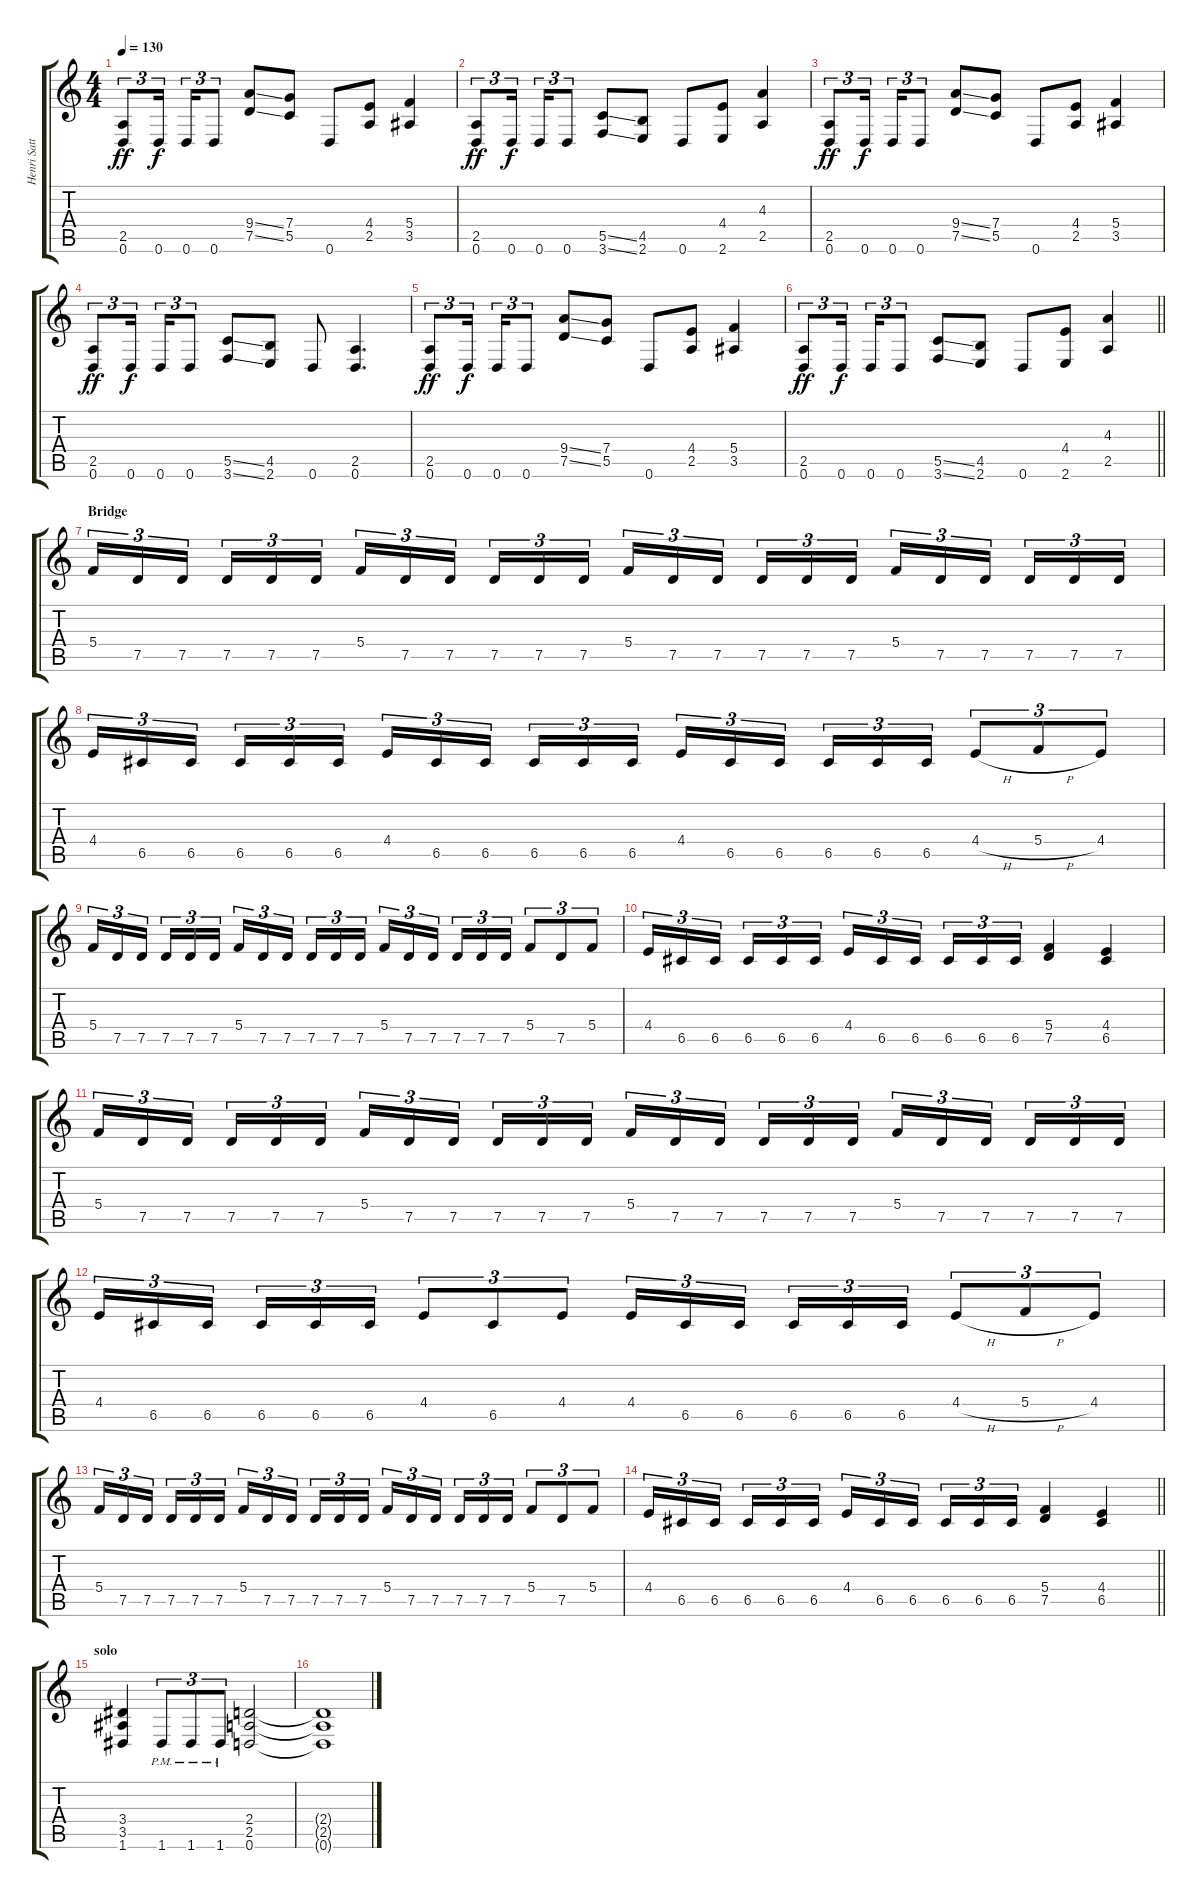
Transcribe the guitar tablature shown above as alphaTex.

\track ("Henri Sattler " "Henri Satt") {instrument overdrivenguitar}
\staff {score tabs}
\tuning (D4 A3 F3 C3 G2 D2) {hide}
\ts (4 4)
\tempo 130
\clef g2
\ks c
(2.5 0.6).8{tu (3 2) dy ff} 0.6.16{tu (3 2) dy f beam splitsecondary} 0.6.16{tu (3 2)} 0.6.8{tu (3 2)} (9.4{ss} 7.5{ss}).8 (7.4 5.5).8 0.6.8 (4.4 2.5).8 (5.4 3.5).4 |
(2.5 0.6).8{tu (3 2) dy ff} 0.6.16{tu (3 2) dy f beam splitsecondary} 0.6.16{tu (3 2)} 0.6.8{tu (3 2)} (5.5{ss} 3.6{ss}).8 (4.5 2.6).8 0.6.8 (4.4 2.6).8 (4.3 2.5).4 |
(2.5 0.6).8{tu (3 2) dy ff} 0.6.16{tu (3 2) dy f beam splitsecondary} 0.6.16{tu (3 2)} 0.6.8{tu (3 2)} (9.4{ss} 7.5{ss}).8 (7.4 5.5).8 0.6.8 (4.4 2.5).8 (5.4 3.5).4 |
(2.5 0.6).8{tu (3 2) dy ff} 0.6.16{tu (3 2) dy f beam splitsecondary} 0.6.16{tu (3 2)} 0.6.8{tu (3 2)} (5.5{ss} 3.6{ss}).8 (4.5 2.6).8 0.6.8 (2.5 0.6).4{d} |
(2.5 0.6).8{tu (3 2) dy ff} 0.6.16{tu (3 2) dy f beam splitsecondary} 0.6.16{tu (3 2)} 0.6.8{tu (3 2)} (9.4{ss} 7.5{ss}).8 (7.4 5.5).8 0.6.8 (4.4 2.5).8 (5.4 3.5).4 |
\barLineRight lightlight
(2.5 0.6).8{tu (3 2) dy ff} 0.6.16{tu (3 2) dy f beam splitsecondary} 0.6.16{tu (3 2)} 0.6.8{tu (3 2)} (5.5{ss} 3.6{ss}).8 (4.5 2.6).8 0.6.8 (4.4 2.6).8 (4.3 2.5).4 |
\section ("" "Bridge")
5.4.16{tu (3 2)} 7.5.16{tu (3 2)} 7.5.16{tu (3 2) beam splitsecondary} 7.5.16{tu (3 2)} 7.5.16{tu (3 2)} 7.5.16{tu (3 2)} 5.4.16{tu (3 2)} 7.5.16{tu (3 2)} 7.5.16{tu (3 2) beam splitsecondary} 7.5.16{tu (3 2)} 7.5.16{tu (3 2)} 7.5.16{tu (3 2)} 5.4.16{tu (3 2)} 7.5.16{tu (3 2)} 7.5.16{tu (3 2) beam splitsecondary} 7.5.16{tu (3 2)} 7.5.16{tu (3 2)} 7.5.16{tu (3 2)} 5.4.16{tu (3 2)} 7.5.16{tu (3 2)} 7.5.16{tu (3 2) beam splitsecondary} 7.5.16{tu (3 2)} 7.5.16{tu (3 2)} 7.5.16{tu (3 2)} |
4.4.16{tu (3 2)} 6.5.16{tu (3 2)} 6.5.16{tu (3 2) beam splitsecondary} 6.5.16{tu (3 2)} 6.5.16{tu (3 2)} 6.5.16{tu (3 2)} 4.4.16{tu (3 2)} 6.5.16{tu (3 2)} 6.5.16{tu (3 2) beam splitsecondary} 6.5.16{tu (3 2)} 6.5.16{tu (3 2)} 6.5.16{tu (3 2)} 4.4.16{tu (3 2)} 6.5.16{tu (3 2)} 6.5.16{tu (3 2) beam splitsecondary} 6.5.16{tu (3 2)} 6.5.16{tu (3 2)} 6.5.16{tu (3 2)} 4.4{h}.8{tu (3 2)} 5.4{h}.8{tu (3 2)} 4.4.8{tu (3 2)} |
5.4.16{tu (3 2)} 7.5.16{tu (3 2)} 7.5.16{tu (3 2) beam splitsecondary} 7.5.16{tu (3 2)} 7.5.16{tu (3 2)} 7.5.16{tu (3 2)} 5.4.16{tu (3 2)} 7.5.16{tu (3 2)} 7.5.16{tu (3 2) beam splitsecondary} 7.5.16{tu (3 2)} 7.5.16{tu (3 2)} 7.5.16{tu (3 2)} 5.4.16{tu (3 2)} 7.5.16{tu (3 2)} 7.5.16{tu (3 2) beam splitsecondary} 7.5.16{tu (3 2)} 7.5.16{tu (3 2)} 7.5.16{tu (3 2)} 5.4.8{tu (3 2)} 7.5.8{tu (3 2)} 5.4.8{tu (3 2)} |
4.4.16{tu (3 2)} 6.5.16{tu (3 2)} 6.5.16{tu (3 2) beam splitsecondary} 6.5.16{tu (3 2)} 6.5.16{tu (3 2)} 6.5.16{tu (3 2)} 4.4.16{tu (3 2)} 6.5.16{tu (3 2)} 6.5.16{tu (3 2) beam splitsecondary} 6.5.16{tu (3 2)} 6.5.16{tu (3 2)} 6.5.16{tu (3 2)} (5.4 7.5).4 (4.4 6.5).4 |
5.4.16{tu (3 2)} 7.5.16{tu (3 2)} 7.5.16{tu (3 2) beam splitsecondary} 7.5.16{tu (3 2)} 7.5.16{tu (3 2)} 7.5.16{tu (3 2)} 5.4.16{tu (3 2)} 7.5.16{tu (3 2)} 7.5.16{tu (3 2) beam splitsecondary} 7.5.16{tu (3 2)} 7.5.16{tu (3 2)} 7.5.16{tu (3 2)} 5.4.16{tu (3 2)} 7.5.16{tu (3 2)} 7.5.16{tu (3 2) beam splitsecondary} 7.5.16{tu (3 2)} 7.5.16{tu (3 2)} 7.5.16{tu (3 2)} 5.4.16{tu (3 2)} 7.5.16{tu (3 2)} 7.5.16{tu (3 2) beam splitsecondary} 7.5.16{tu (3 2)} 7.5.16{tu (3 2)} 7.5.16{tu (3 2)} |
4.4.16{tu (3 2)} 6.5.16{tu (3 2)} 6.5.16{tu (3 2) beam splitsecondary} 6.5.16{tu (3 2)} 6.5.16{tu (3 2)} 6.5.16{tu (3 2)} 4.4.8{tu (3 2)} 6.5.8{tu (3 2)} 4.4.8{tu (3 2)} 4.4.16{tu (3 2)} 6.5.16{tu (3 2)} 6.5.16{tu (3 2) beam splitsecondary} 6.5.16{tu (3 2)} 6.5.16{tu (3 2)} 6.5.16{tu (3 2)} 4.4{h}.8{tu (3 2)} 5.4{h}.8{tu (3 2)} 4.4.8{tu (3 2)} |
5.4.16{tu (3 2)} 7.5.16{tu (3 2)} 7.5.16{tu (3 2) beam splitsecondary} 7.5.16{tu (3 2)} 7.5.16{tu (3 2)} 7.5.16{tu (3 2)} 5.4.16{tu (3 2)} 7.5.16{tu (3 2)} 7.5.16{tu (3 2) beam splitsecondary} 7.5.16{tu (3 2)} 7.5.16{tu (3 2)} 7.5.16{tu (3 2)} 5.4.16{tu (3 2)} 7.5.16{tu (3 2)} 7.5.16{tu (3 2) beam splitsecondary} 7.5.16{tu (3 2)} 7.5.16{tu (3 2)} 7.5.16{tu (3 2)} 5.4.8{tu (3 2)} 7.5.8{tu (3 2)} 5.4.8{tu (3 2)} |
\barLineRight lightlight
4.4.16{tu (3 2)} 6.5.16{tu (3 2)} 6.5.16{tu (3 2) beam splitsecondary} 6.5.16{tu (3 2)} 6.5.16{tu (3 2)} 6.5.16{tu (3 2)} 4.4.16{tu (3 2)} 6.5.16{tu (3 2)} 6.5.16{tu (3 2) beam splitsecondary} 6.5.16{tu (3 2)} 6.5.16{tu (3 2)} 6.5.16{tu (3 2)} (5.4 7.5).4 (4.4 6.5).4 |
\section ("" "solo")
(3.4 3.5 1.6).4 1.6{pm}.8{tu (3 2)} 1.6{pm}.8{tu (3 2)} 1.6{pm}.8{tu (3 2)} (2.4 2.5 0.6).2 |
(2.4{t} 2.5{t} 0.6{t}).1
